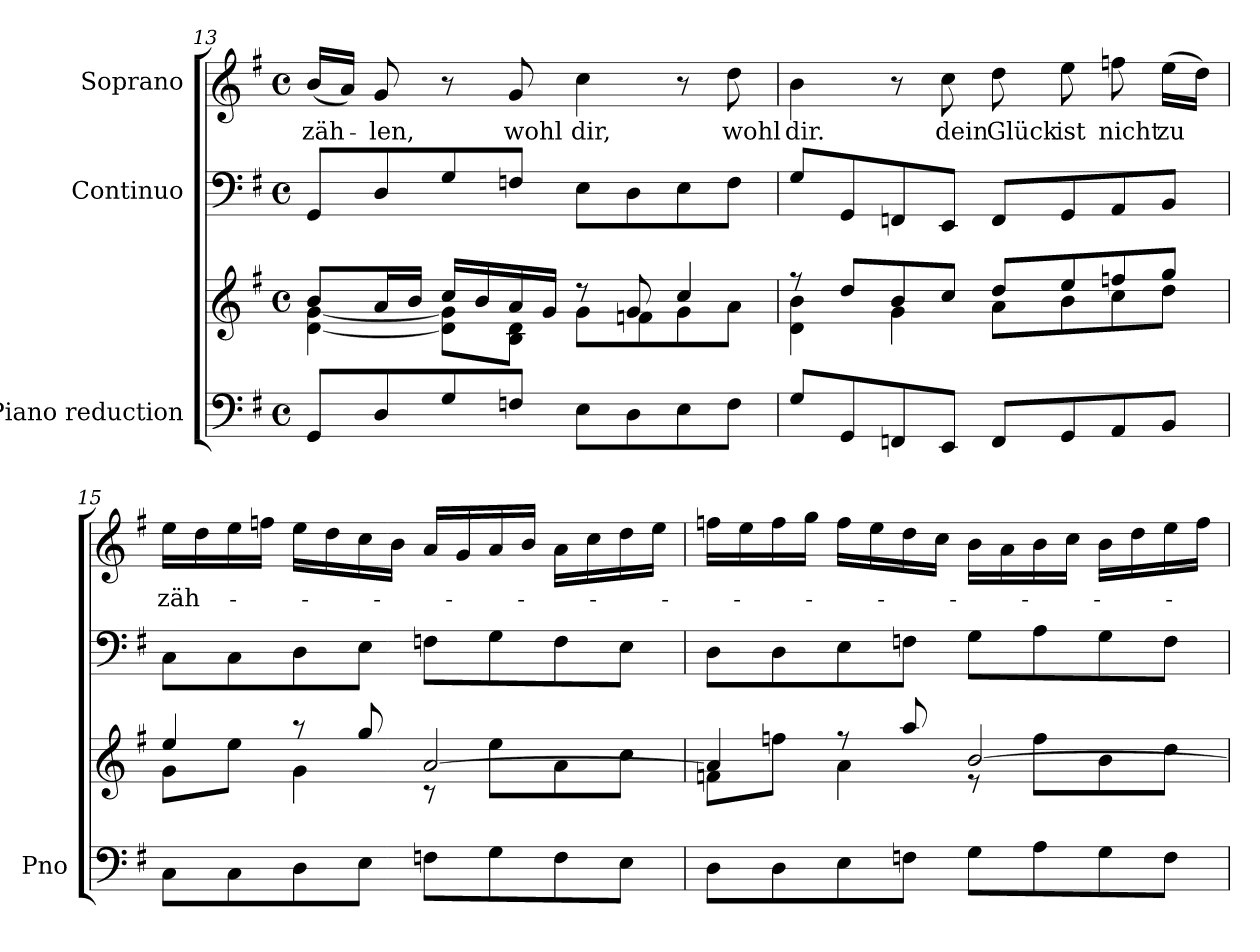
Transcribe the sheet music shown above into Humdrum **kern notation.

**kern	**kern	**kern	**kern	**text
*part3	*part3	*part2	*part1	*part1
*staff4	*staff3	*staff2	*staff1	*staff1
*I"Piano reduction	*	*I"Continuo	*I"Soprano	*
*I'Pno	*	*	*	*
*clefF4	*clefG2	*clefF4	*clefG2	*
*k[f#]	*k[f#]	*k[f#]	*k[f#]	*
*M4/4	*M4/4	*M4/4	*M4/4	*
*met(c)	*met(c)	*met(c)	*met(c)	*
=13	=13	=13	=13	=13
*	*^	*	*	*
!	!	!	!	!	!LO:LY:b
8GG/L	8b/L	[4d\ [4g\	8GG/L	(16b/LL	zäh-
.	.	.	.	16a/JJ)	.
!	!	!	!	!	!LO:LY:b
8D/	16a/L	.	8D/	8g/	-len,
.	16b/JJ	.	.	.	.
8G/	16cc/LL	8d\] 8g\]L	8G/	8r	.
.	16b/	.	.	.	.
!	!	!	!	!	!LO:LY:b
8Fn/J	16a/	8B\ 8d\J	8Fn/J	8g/	wohl
.	16g/JJ	.	.	.	.
!	!	!	!	!	!LO:LY:b
8E\L	8r	8g\L	8E\L	4cc\	dir,
8D\	8g/	8fn\	8D\	.	.
8E\	4cc/	8g\	8E\	8r	.
!	!	!	!	!	!LO:LY:b
8F\J	.	8a\J	8F\J	8dd\	wohl
=14	=14	=14	=14	=14	=14
!	!	!	!	!	!LO:LY:b
8G/L	8r	4d\ 4b\	8G/L	4b\	dir.
8GG/	8dd/L	.	8GG/	.	.
8FFn/	8b/	4g\	8FFn/	8r	.
!	!	!	!	!	!LO:LY:b
8EE/J	8cc/J	.	8EE/J	8cc\	dein
!	!	!	!	!	!LO:LY:b
8FF/L	8dd/L	8a\L	8FF/L	8dd\	Glück
!	!	!	!	!	!LO:LY:b
8GG/	8ee/	8b\	8GG/	8ee\	ist
!	!	!	!	!	!LO:LY:b
8AA/	8ffn/	8cc\	8AA/	8ffn\	nicht
!	!	!	!	!	!LO:LY:b
8BB/J	8gg/J	8dd\J	8BB/J	(16ee\LL	zu
.	.	.	.	16dd\JJ)	.
=15	=15	=15	=15	=15	=15
!	!	!	!	!	!LO:LY:b
8C\L	4ee/	8g\L	8C\L	16ee\LL	zäh-
.	.	.	.	16dd\	.
8C\	.	8ee\J	8C\	16ee\	.
.	.	.	.	16ffn\JJ	.
8D\	8r	4g\	8D\	16ee\LL	.
.	.	.	.	16dd\	.
8E\J	8gg/	.	8E\J	16cc\	.
.	.	.	.	16b\JJ	.
8Fn\L	[2a/	8r	8Fn\L	16a/LL	.
.	.	.	.	16g/	.
8G\	.	8ee\L	8G\	16a/	.
.	.	.	.	16b/JJ	.
8F\	.	8a\	8F\	16a\LL	.
.	.	.	.	16cc\	.
8E\J	.	8cc\J	8E\J	16dd\	.
.	.	.	.	16ee\JJ	.
!!LO:LB:g=z
=16	=16	=16	=16	=16	=16
8D\L	4a/]	8fn\L	8D\L	16ffn\LL	.
.	.	.	.	16ee\	.
8D\	.	8ffn\J	8D\	16ff\	.
.	.	.	.	16gg\JJ	.
8E\	8r	4a\	8E\	16ff\LL	.
.	.	.	.	16ee\	.
8Fn\J	8aa/	.	8Fn\J	16dd\	.
.	.	.	.	16cc\JJ	.
8G\L	[2b/	8r	8G\L	16b\LL	.
.	.	.	.	16a\	.
8A\	.	8ff\L	8A\	16b\	.
.	.	.	.	16cc\JJ	.
8G\	.	8b\	8G\	16b\LL	.
.	.	.	.	16dd\	.
8F\J	.	8dd\J	8F\J	16ee\	.
.	.	.	.	16ff\JJ	.
*	*v	*v	*	*	*
=	=	=	=	=
*-	*-	*-	*-	*-
